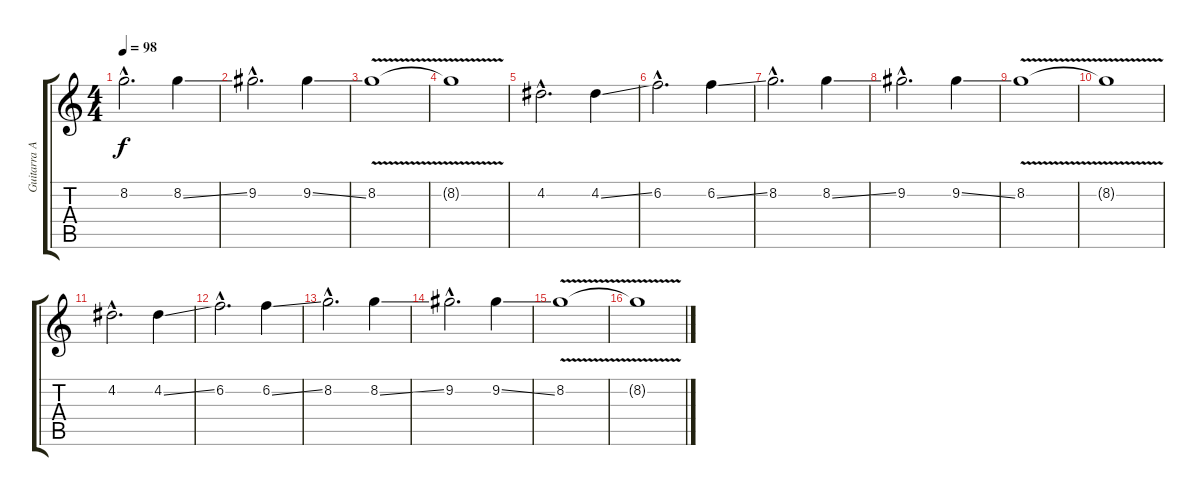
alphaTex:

\track ("Guitarra Acustica 1" "Guitarra A") {instrument acousticguitarsteel}
\staff {score tabs}
\tuning (E4 B3 G3 D3 A2 E2) {hide}
\ts (4 4)
\tempo 98
\clef g2
\ks c
8.2{hac}.2{d dy f} 8.2{ss}.4 |
9.2{hac}.2{d} 9.2{ss}.4 |
8.2{v}.1{volume 8} |
8.2{t}.1 |
4.2{hac}.2{d} 4.2{ss}.4 |
6.2{hac}.2{d} 6.2{ss}.4 |
8.2{hac}.2{d volume 4} 8.2{ss}.4 |
9.2{hac}.2{d} 9.2{ss}.4 |
8.2{v}.1 |
8.2{t}.1 |
4.2{hac}.2{d volume 0} 4.2{ss}.4 |
6.2{hac}.2{d} 6.2{ss}.4 |
8.2{hac}.2{d} 8.2{ss}.4 |
9.2{hac}.2{d} 9.2{ss}.4 |
8.2{v}.1 |
8.2{t}.1
